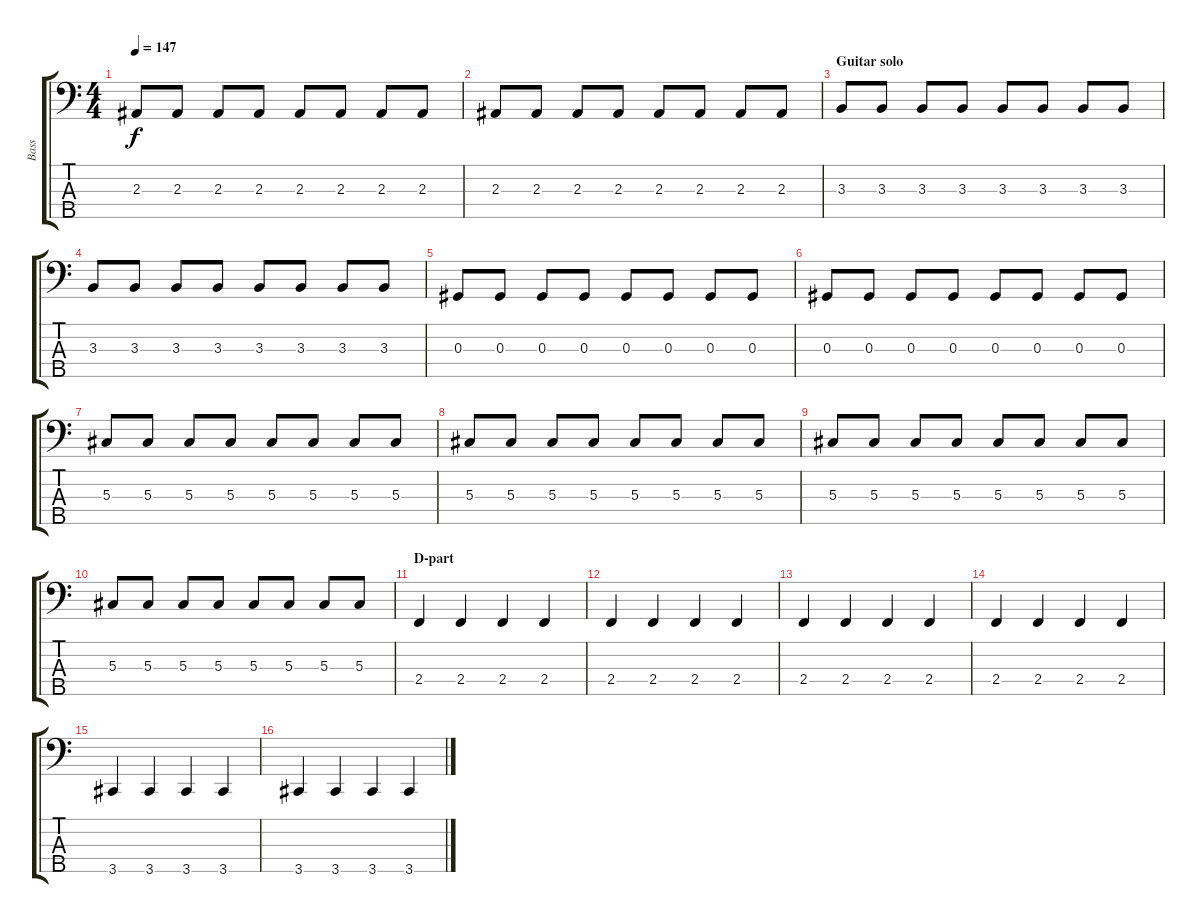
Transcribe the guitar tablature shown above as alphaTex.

\track ("Bass" "Bass") {instrument electricbassfinger}
\staff {score tabs}
\tuning (Gb2 Db2 Ab1 Eb1 Bb0) {hide}
\ts (4 4)
\tempo 147
\clef f4
\ks c
2.3.8{dy f} 2.3.8 2.3.8 2.3.8 2.3.8 2.3.8 2.3.8 2.3.8 |
2.3.8 2.3.8 2.3.8 2.3.8 2.3.8 2.3.8 2.3.8 2.3.8 |
\section ("" "Guitar solo")
3.3.8 3.3.8 3.3.8 3.3.8 3.3.8 3.3.8 3.3.8 3.3.8 |
3.3.8 3.3.8 3.3.8 3.3.8 3.3.8 3.3.8 3.3.8 3.3.8 |
0.3.8 0.3.8 0.3.8 0.3.8 0.3.8 0.3.8 0.3.8 0.3.8 |
0.3.8 0.3.8 0.3.8 0.3.8 0.3.8 0.3.8 0.3.8 0.3.8 |
5.3.8 5.3.8 5.3.8 5.3.8 5.3.8 5.3.8 5.3.8 5.3.8 |
5.3.8 5.3.8 5.3.8 5.3.8 5.3.8 5.3.8 5.3.8 5.3.8 |
5.3.8 5.3.8 5.3.8 5.3.8 5.3.8 5.3.8 5.3.8 5.3.8 |
5.3.8 5.3.8 5.3.8 5.3.8 5.3.8 5.3.8 5.3.8 5.3.8 |
\section ("" "D-part")
2.4.4 2.4.4 2.4.4 2.4.4 |
2.4.4 2.4.4 2.4.4 2.4.4 |
2.4.4 2.4.4 2.4.4 2.4.4 |
2.4.4 2.4.4 2.4.4 2.4.4 |
3.5.4 3.5.4 3.5.4 3.5.4 |
3.5.4 3.5.4 3.5.4 3.5.4
